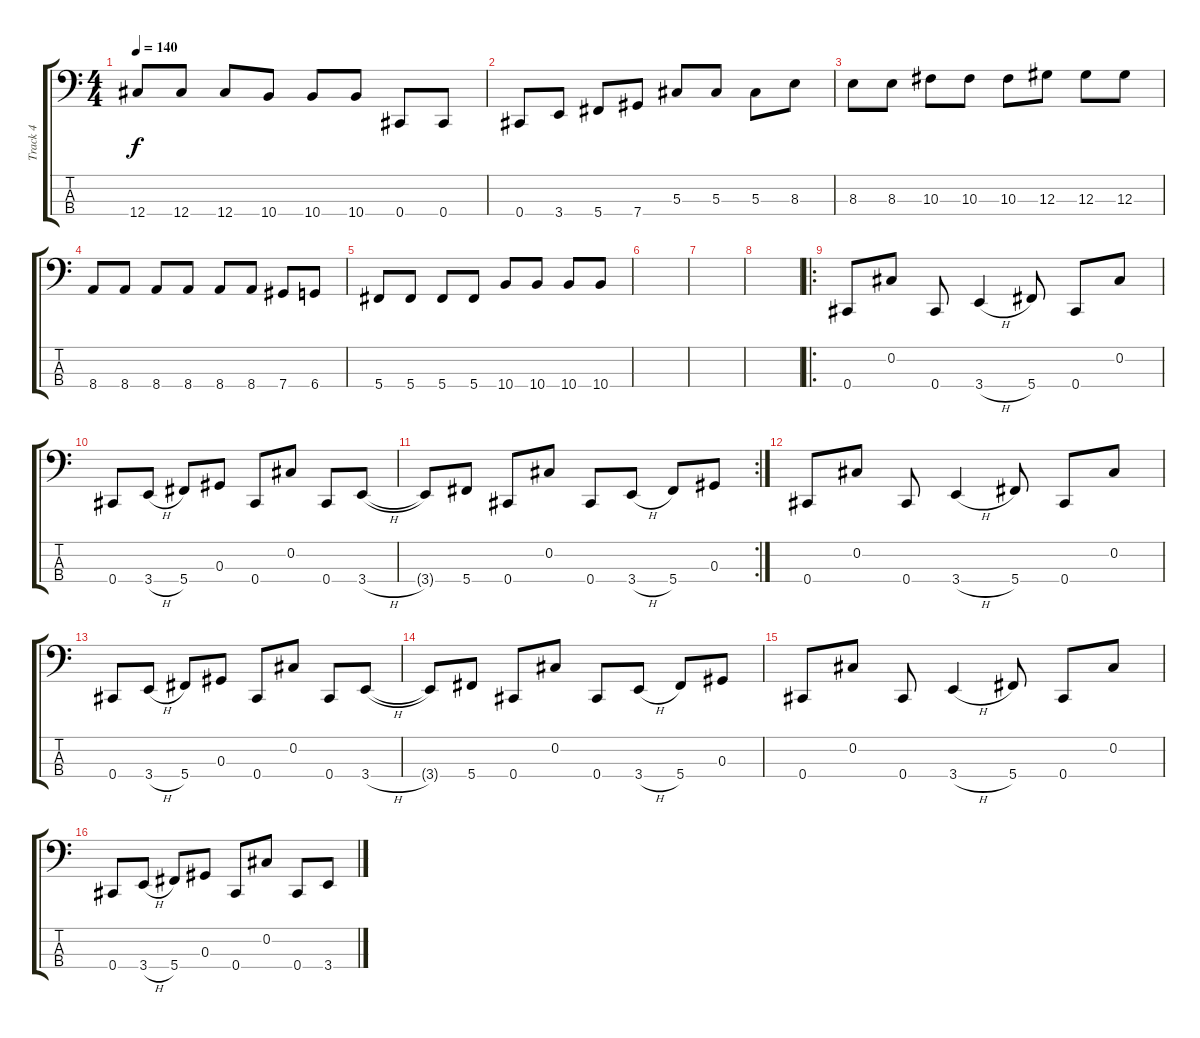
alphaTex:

\track ("Track 4" "Track 4") {instrument electricbassfinger}
\staff {score tabs}
\tuning (Gb2 Db2 Ab1 Db1) {hide}
\ts (4 4)
\tempo 140
\clef f4
\ks c
12.4.8{dy f} 12.4.8 12.4.8 10.4.8 10.4.8 10.4.8 0.4.8 0.4.8 |
0.4.8 3.4.8 5.4.8 7.4.8 5.3.8 5.3.8 5.3.8 8.3.8 |
8.3.8 8.3.8 10.3.8 10.3.8 10.3.8 12.3.8 12.3.8 12.3.8 |
8.4.8 8.4.8 8.4.8 8.4.8 8.4.8 8.4.8 7.4.8 6.4.8 |
5.4.8 5.4.8 5.4.8 5.4.8 10.4.8 10.4.8 10.4.8 10.4.8 |
|
|
|
\ro
0.4.8 0.2.8 0.4.8 3.4{h}.4 5.4.8 0.4.8 0.2.8 |
0.4.8 3.4{h}.8 5.4.8 0.3.8 0.4.8 0.2.8 0.4.8 3.4{h}.8 |
\rc 2
3.4{t}.8 5.4.8 0.4.8 0.2.8 0.4.8 3.4{h}.8 5.4.8 0.3.8 |
0.4.8 0.2.8 0.4.8 3.4{h}.4 5.4.8 0.4.8 0.2.8 |
0.4.8 3.4{h}.8 5.4.8 0.3.8 0.4.8 0.2.8 0.4.8 3.4{h}.8 |
3.4{t}.8 5.4.8 0.4.8 0.2.8 0.4.8 3.4{h}.8 5.4.8 0.3.8 |
0.4.8 0.2.8 0.4.8 3.4{h}.4 5.4.8 0.4.8 0.2.8 |
0.4.8 3.4{h}.8 5.4.8 0.3.8 0.4.8 0.2.8 0.4.8 3.4{h}.8
